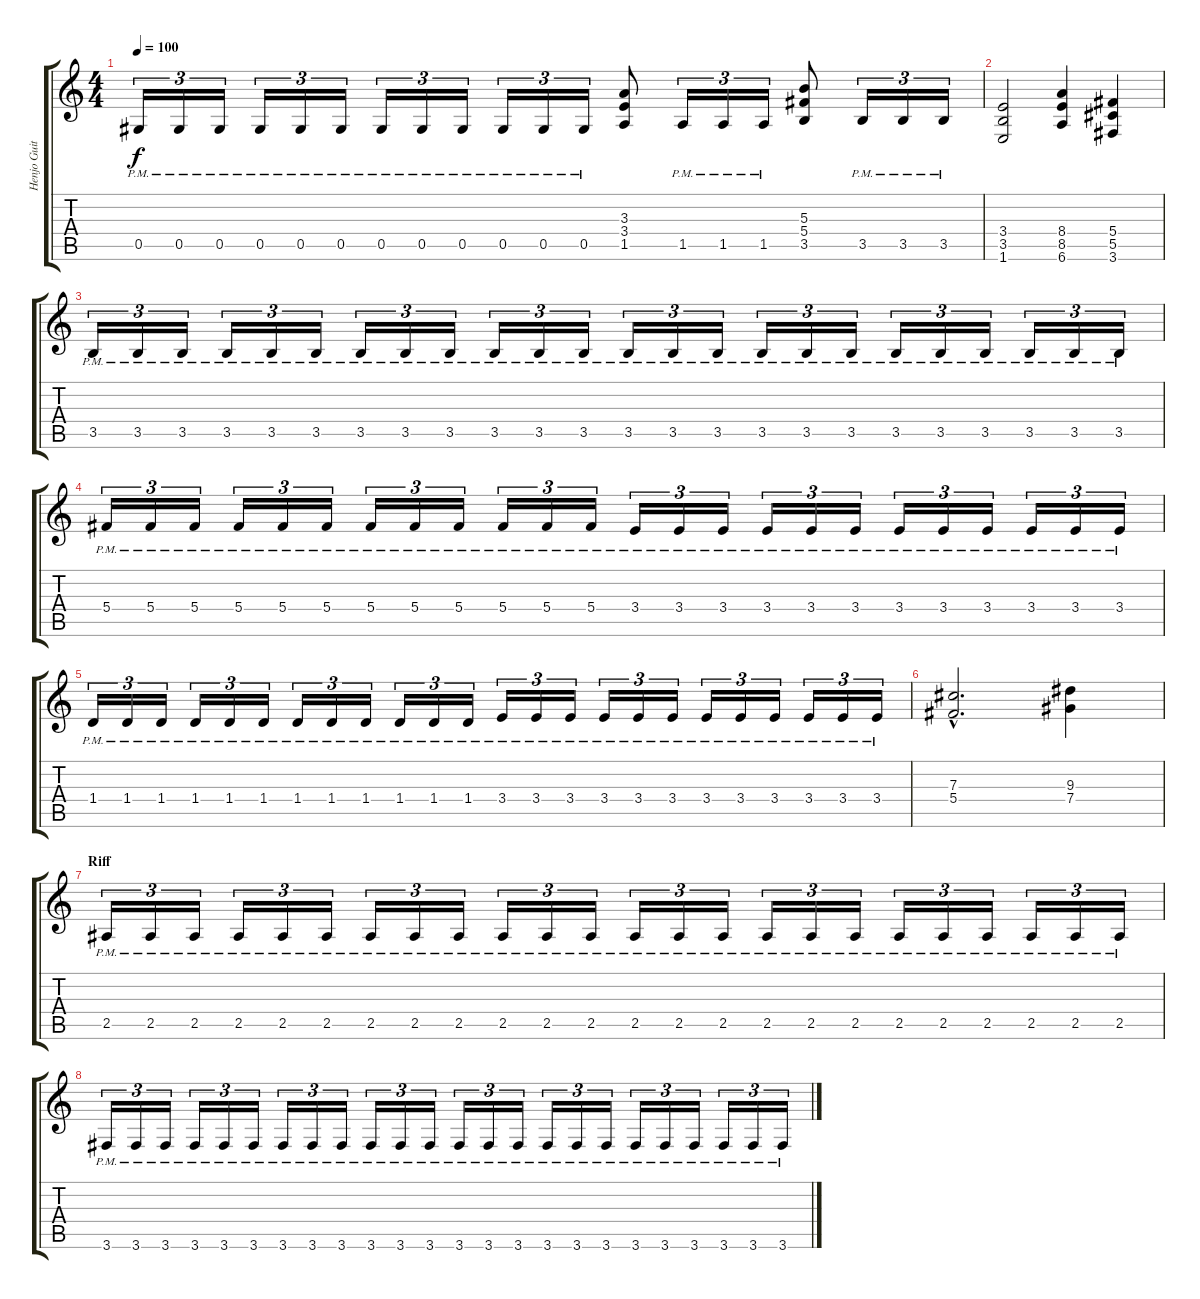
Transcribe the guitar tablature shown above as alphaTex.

\track ("Henjo Guitar" "Henjo Guit") {instrument distortionguitar}
\staff {score tabs}
\tuning (Eb4 Bb3 Gb3 Db3 Ab2 Eb2) {hide}
\ts (4 4)
\tempo 100
\clef g2
\ks c
0.5{pm}.16{tu (3 2) dy f} 0.5{pm}.16{tu (3 2)} 0.5{pm}.16{tu (3 2)} 0.5{pm}.16{tu (3 2)} 0.5{pm}.16{tu (3 2)} 0.5{pm}.16{tu (3 2)} 0.5{pm}.16{tu (3 2)} 0.5{pm}.16{tu (3 2)} 0.5{pm}.16{tu (3 2)} 0.5{pm}.16{tu (3 2)} 0.5{pm}.16{tu (3 2)} 0.5{pm}.16{tu (3 2)} (3.3 3.4 1.5).8 1.5{pm}.16{tu (3 2)} 1.5{pm}.16{tu (3 2)} 1.5{pm}.16{tu (3 2)} (5.3 5.4 3.5).8 3.5{pm}.16{tu (3 2)} 3.5{pm}.16{tu (3 2)} 3.5{pm}.16{tu (3 2)} |
(3.4 3.5 1.6).2 (8.4 8.5 6.6).4 (5.4 5.5 3.6).4 |
3.5{pm}.16{tu (3 2)} 3.5{pm}.16{tu (3 2)} 3.5{pm}.16{tu (3 2)} 3.5{pm}.16{tu (3 2)} 3.5{pm}.16{tu (3 2)} 3.5{pm}.16{tu (3 2)} 3.5{pm}.16{tu (3 2)} 3.5{pm}.16{tu (3 2)} 3.5{pm}.16{tu (3 2)} 3.5{pm}.16{tu (3 2)} 3.5{pm}.16{tu (3 2)} 3.5{pm}.16{tu (3 2)} 3.5{pm}.16{tu (3 2)} 3.5{pm}.16{tu (3 2)} 3.5{pm}.16{tu (3 2)} 3.5{pm}.16{tu (3 2)} 3.5{pm}.16{tu (3 2)} 3.5{pm}.16{tu (3 2)} 3.5{pm}.16{tu (3 2)} 3.5{pm}.16{tu (3 2)} 3.5{pm}.16{tu (3 2)} 3.5{pm}.16{tu (3 2)} 3.5{pm}.16{tu (3 2)} 3.5{pm}.16{tu (3 2)} |
5.4{pm}.16{tu (3 2)} 5.4{pm}.16{tu (3 2)} 5.4{pm}.16{tu (3 2)} 5.4{pm}.16{tu (3 2)} 5.4{pm}.16{tu (3 2)} 5.4{pm}.16{tu (3 2)} 5.4{pm}.16{tu (3 2)} 5.4{pm}.16{tu (3 2)} 5.4{pm}.16{tu (3 2)} 5.4{pm}.16{tu (3 2)} 5.4{pm}.16{tu (3 2)} 5.4{pm}.16{tu (3 2)} 3.4{pm}.16{tu (3 2)} 3.4{pm}.16{tu (3 2)} 3.4{pm}.16{tu (3 2)} 3.4{pm}.16{tu (3 2)} 3.4{pm}.16{tu (3 2)} 3.4{pm}.16{tu (3 2)} 3.4{pm}.16{tu (3 2)} 3.4{pm}.16{tu (3 2)} 3.4{pm}.16{tu (3 2)} 3.4{pm}.16{tu (3 2)} 3.4{pm}.16{tu (3 2)} 3.4{pm}.16{tu (3 2)} |
1.4{pm}.16{tu (3 2)} 1.4{pm}.16{tu (3 2)} 1.4{pm}.16{tu (3 2)} 1.4{pm}.16{tu (3 2)} 1.4{pm}.16{tu (3 2)} 1.4{pm}.16{tu (3 2)} 1.4{pm}.16{tu (3 2)} 1.4{pm}.16{tu (3 2)} 1.4{pm}.16{tu (3 2)} 1.4{pm}.16{tu (3 2)} 1.4{pm}.16{tu (3 2)} 1.4{pm}.16{tu (3 2)} 3.4{pm}.16{tu (3 2)} 3.4{pm}.16{tu (3 2)} 3.4{pm}.16{tu (3 2)} 3.4{pm}.16{tu (3 2)} 3.4{pm}.16{tu (3 2)} 3.4{pm}.16{tu (3 2)} 3.4{pm}.16{tu (3 2)} 3.4{pm}.16{tu (3 2)} 3.4{pm}.16{tu (3 2)} 3.4{pm}.16{tu (3 2)} 3.4{pm}.16{tu (3 2)} 3.4{pm}.16{tu (3 2)} |
(7.3{hac} 5.4{hac}).2{d} (9.3 7.4).4 |
\section ("" "Riff")
2.5{pm}.16{tu (3 2)} 2.5{pm}.16{tu (3 2)} 2.5{pm}.16{tu (3 2)} 2.5{pm}.16{tu (3 2)} 2.5{pm}.16{tu (3 2)} 2.5{pm}.16{tu (3 2)} 2.5{pm}.16{tu (3 2)} 2.5{pm}.16{tu (3 2)} 2.5{pm}.16{tu (3 2)} 2.5{pm}.16{tu (3 2)} 2.5{pm}.16{tu (3 2)} 2.5{pm}.16{tu (3 2)} 2.5{pm}.16{tu (3 2)} 2.5{pm}.16{tu (3 2)} 2.5{pm}.16{tu (3 2)} 2.5{pm}.16{tu (3 2)} 2.5{pm}.16{tu (3 2)} 2.5{pm}.16{tu (3 2)} 2.5{pm}.16{tu (3 2)} 2.5{pm}.16{tu (3 2)} 2.5{pm}.16{tu (3 2)} 2.5{pm}.16{tu (3 2)} 2.5{pm}.16{tu (3 2)} 2.5{pm}.16{tu (3 2)} |
3.6{pm}.16{tu (3 2)} 3.6{pm}.16{tu (3 2)} 3.6{pm}.16{tu (3 2)} 3.6{pm}.16{tu (3 2)} 3.6{pm}.16{tu (3 2)} 3.6{pm}.16{tu (3 2)} 3.6{pm}.16{tu (3 2)} 3.6{pm}.16{tu (3 2)} 3.6{pm}.16{tu (3 2)} 3.6{pm}.16{tu (3 2)} 3.6{pm}.16{tu (3 2)} 3.6{pm}.16{tu (3 2)} 3.6{pm}.16{tu (3 2)} 3.6{pm}.16{tu (3 2)} 3.6{pm}.16{tu (3 2)} 3.6{pm}.16{tu (3 2)} 3.6{pm}.16{tu (3 2)} 3.6{pm}.16{tu (3 2)} 3.6{pm}.16{tu (3 2)} 3.6{pm}.16{tu (3 2)} 3.6{pm}.16{tu (3 2)} 3.6{pm}.16{tu (3 2)} 3.6{pm}.16{tu (3 2)} 3.6{pm}.16{tu (3 2)}
